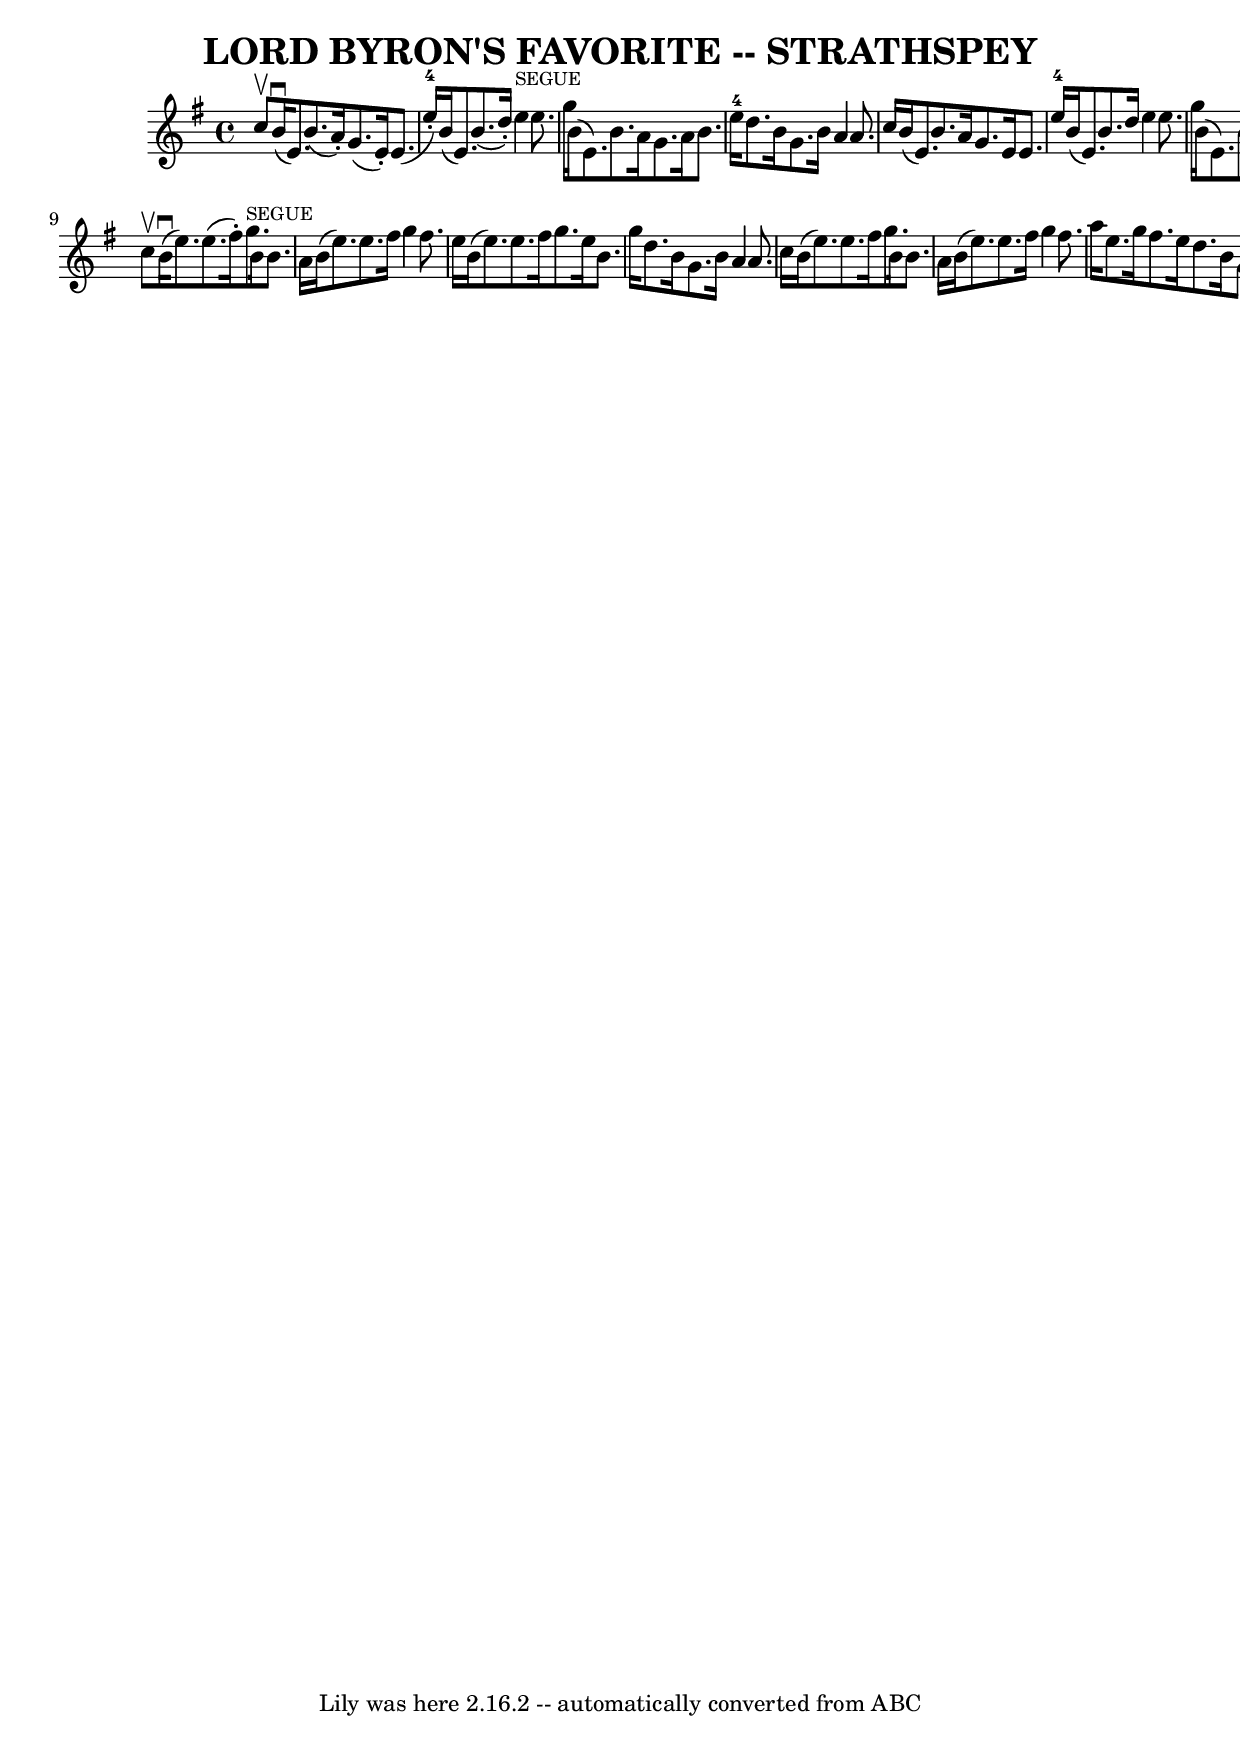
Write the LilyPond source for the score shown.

\version "2.7.40"
\include "Mammoth.ily"
\header {
	book = "Ryan's Mammoth Collection of Fiddle Tunes"
	composer = ""
	crossRefNumber = "1"
	footnotes = ""
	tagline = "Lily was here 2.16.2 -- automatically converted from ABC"
	title = "LORD BYRON'S FAVORITE -- STRATHSPEY"
}
voicedefault =  {
\set Score.defaultBarType = "empty"

 \override Staff.TimeSignature #'style = #'C
 \time 4/4 \key e \minor c''8^\upbow   |
 b'16 (^\downbow e'8. 
) b'8. (a'16 -.) g'8. (e'16 -.) e'8. (e''16-4-.)   
|
 b'16 (e'8.) b'8. (d''16 -.) e''4^\segue e''8.   
 g''16    |
 b'16 (e'8.) b'8. a'16 g'8. a'16 b'8. 
 e''16-4   |
 d''8. b'16 g'8. b'16 a'4 a'8.    
c''16    |
 b'16 (e'8.) b'8. a'16 g'8. e'16 e'8.  
 e''16-4   |
 b'16 (e'8.) b'8. d''16 e''4 e''8.    
g''16    |
 b'16 (e'8.) b'8. a'16 g'8. a'16 b'8.  
 e''16-4   |
 d''8. b'16 g'8. b'16 a'4 a'8    
\bar "|." c''8^\upbow   |
 b'16 (^\downbow e''8.) e''8. 
(fis''16 -.) g''8.^\segue b'16 b'8. a'16    |
 b'16 
(e''8.) e''8. fis''16 g''4 fis''8. e''16    |
     
b'16 (e''8.) e''8. fis''16 g''8. e''16 b'8. g''16    
|
 d''8. b'16 g'8. b'16 a'4 a'8. c''16    |
    
 b'16 (e''8.) e''8. fis''16 g''8. b'16 b'8. a'16    
|
 b'16 (e''8.) e''8. fis''16 g''4 fis''8. a''16    
|
 e''8. g''16 fis''8. e''16 d''8. b'16 g'8.    
b'16    |
 d''16 (b'8.) g''8. b'16 a'4 a'8    
\bar "|."   
}

\score{
    <<

	\context Staff="default"
	{
	    \voicedefault 
	}

    >>
	\layout {
	}
	\midi {}
}
